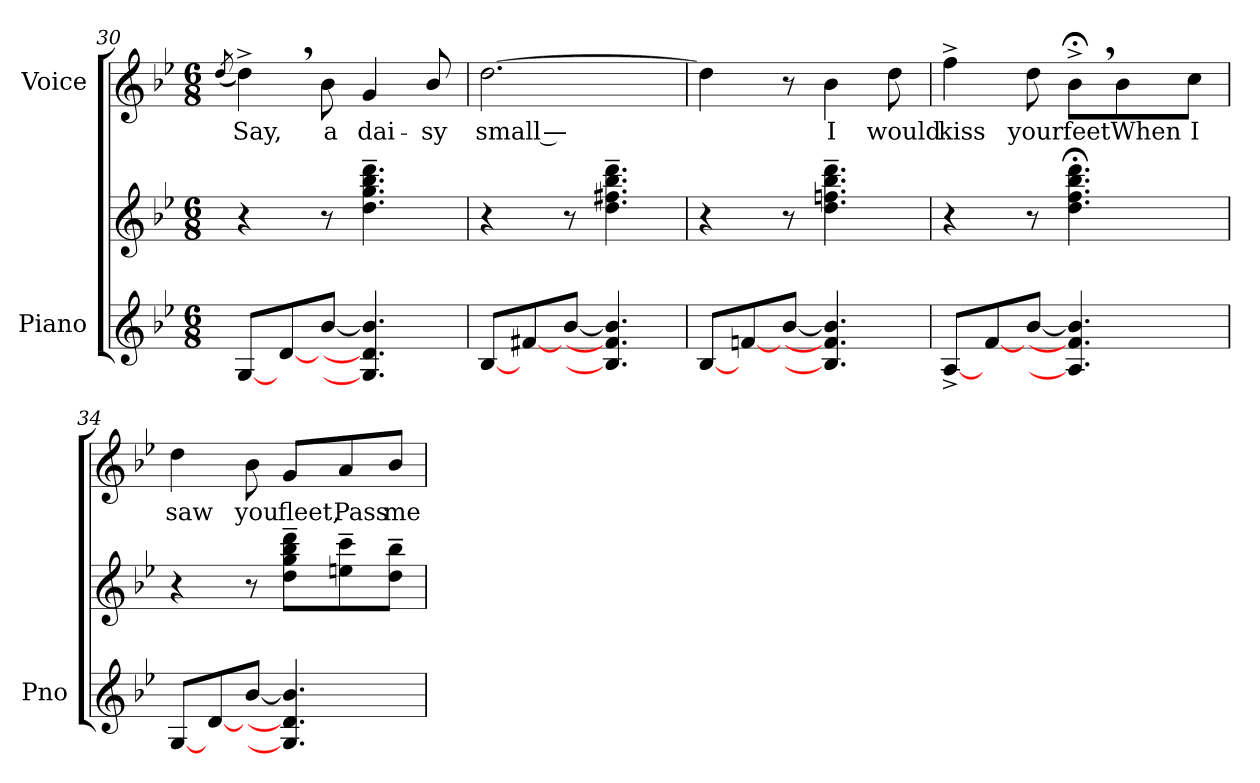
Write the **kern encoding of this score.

**kern	**kern	**kern	**text
*part2	*part2	*part1	*part1
*staff3	*staff2	*staff1	*staff1
*I"Piano	*	*I"Voice	*
*I'Pno	*	*	*
*clefG2	*clefG2	*clefG2	*
*k[b-e-]	*k[b-e-]	*k[b-e-]	*
*M6/8	*M6/8	*M6/8	*
=30	=30	=30	=30
.	.	(8qdd/	.
!	!	!	!LO:LY:b
[<8G/L	4r	4dd^,\)	Say,
[<8d/	.	.	.
!	!	!	!LO:LY:b
[>8b-/J	8r	8b-\	a
!	!	!	!LO:LY:b
4.G/] 4.d/] 4.b-/]	4.dd\~ 4.gg\~ 4.bb-\~ 4.ddd\~	4g/	dai-
!	!	!	!LO:LY:b
.	.	8b-/	-sy
=31	=31	=31	=31
!	!	!	!LO:LY:b
[<8B-/L	4r	[2.dd\	small —
[<8f#X/	.	.	.
[>8b-/J	8r	.	.
4.B-/] 4.f#/] 4.b-/]	4.dd\~ 4.ff#X\~ 4.bb-\~ 4.ddd\~	.	.
=32	=32	=32	=32
[<8B-/L	4r	4dd\]	.
[<8fn/	.	.	.
[>8b-/J	8r	8r	.
!	!	!	!LO:LY:b
4.B-/] 4.f/] 4.b-/]	4.dd\~ 4.ffn\~ 4.bb-\~ 4.ddd\~	4b-\	I
!	!	!	!LO:LY:b
.	.	8dd\	would
!!LO:PB:g=z
=33	=33	=33	=33
!	!	!	!LO:LY:b
[<8A^/L	4r	4ff^\	kiss
[<8f/	.	.	.
!	!	!	!LO:LY:b
[8b-/J	8r	8dd\	your
!	!	!	!LO:LY:b
4.A/] 4.f/] 4.b-/]	4.dd\;< 4.ff\;< 4.bb-\;< 4.ddd\;<	8b-;<^,\L	feet
!	!	!	!LO:LY:b
.	.	8b-\	When
!	!	!	!LO:LY:b
.	.	8cc\J	I
=34	=34	=34	=34
!	!	!	!LO:LY:b
[<8G/L	4r	4dd\	saw
[<8d/	.	.	.
!	!	!	!LO:LY:b
[8b-/J	8r	8b-\	you
!	!	!	!LO:LY:b
4.G/] 4.d/] 4.b-/]	8dd\~ 8gg\~ 8bb-\~ 8ddd\~L	8g/L	fleet,
!	!	!	!LO:LY:b
.	8een\~ 8ccc\~	8a/	Pass
!	!	!	!LO:LY:b
.	8dd\~ 8bb-\~J	8b-/J	me
=	=	=	=
*-	*-	*-	*-
